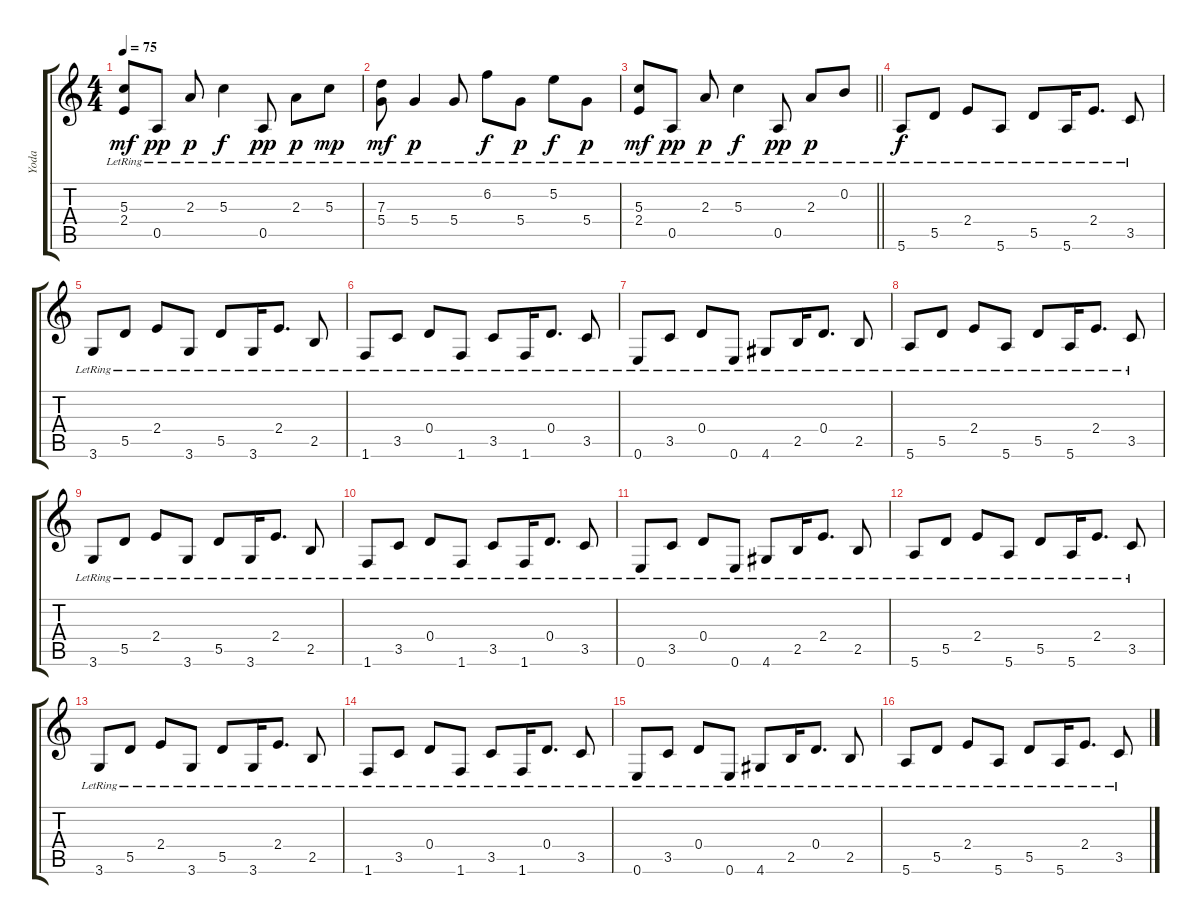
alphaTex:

\track ("Yoda" "Yoda") {instrument electricguitarjazz}
\staff {score tabs}
\tuning (E4 B3 G3 D3 A2 E2) {hide}
\ts (4 4)
\tempo 75
\clef g2
\ks c
(5.3{lr} 2.4{lr}).8{dy mf} 0.5{lr}.8{dy pp} 2.3{lr}.8{dy p} 5.3{lr}.4{dy f} 0.5{lr}.8{dy pp} 2.3{lr}.8{dy p} 5.3{lr}.8{dy mp} |
(7.3{lr} 5.4{lr}).8{dy mf} 5.4{lr}.4{dy p} 5.4{lr}.8 6.2{lr}.8{dy f} 5.4{lr}.8{dy p} 5.2{lr}.8{dy f} 5.4{lr}.8{dy p} |
\barLineRight lightlight
(5.3{lr} 2.4{lr}).8{dy mf} 0.5{lr}.8{dy pp} 2.3{lr}.8{dy p} 5.3{lr}.4{dy f} 0.5{lr}.8{dy pp} 2.3{lr}.8{dy p} 0.2{lr}.8 |
\section ("" "")
5.6{lr}.8{dy f volume 10} 5.5{lr}.8 2.4{lr}.8 5.6{lr}.8 5.5{lr}.8 5.6{lr}.16 2.4{lr}.8{d} 3.5{lr}.8 |
3.6{lr}.8 5.5{lr}.8 2.4{lr}.8 3.6{lr}.8 5.5{lr}.8 3.6{lr}.16 2.4{lr}.8{d} 2.5{lr}.8 |
1.6{lr}.8 3.5{lr}.8 0.4{lr}.8 1.6{lr}.8 3.5{lr}.8 1.6{lr}.16 0.4{lr}.8{d} 3.5{lr}.8 |
0.6{lr}.8 3.5{lr}.8 0.4{lr}.8 0.6{lr}.8 4.6{lr}.8 2.5{lr}.16 0.4{lr}.8{d} 2.5{lr}.8 |
5.6{lr}.8 5.5{lr}.8 2.4{lr}.8 5.6{lr}.8 5.5{lr}.8 5.6{lr}.16 2.4{lr}.8{d} 3.5{lr}.8 |
3.6{lr}.8 5.5{lr}.8 2.4{lr}.8 3.6{lr}.8 5.5{lr}.8 3.6{lr}.16 2.4{lr}.8{d} 2.5{lr}.8 |
1.6{lr}.8 3.5{lr}.8 0.4{lr}.8 1.6{lr}.8 3.5{lr}.8 1.6{lr}.16 0.4{lr}.8{d} 3.5{lr}.8 |
0.6{lr}.8 3.5{lr}.8 0.4{lr}.8 0.6{lr}.8 4.6{lr}.8 2.5{lr}.16 2.4{lr}.8{d} 2.5{lr}.8 |
5.6{lr}.8 5.5{lr}.8 2.4{lr}.8 5.6{lr}.8 5.5{lr}.8 5.6{lr}.16 2.4{lr}.8{d} 3.5{lr}.8 |
3.6{lr}.8 5.5{lr}.8 2.4{lr}.8 3.6{lr}.8 5.5{lr}.8 3.6{lr}.16 2.4{lr}.8{d} 2.5{lr}.8 |
1.6{lr}.8 3.5{lr}.8 0.4{lr}.8 1.6{lr}.8 3.5{lr}.8 1.6{lr}.16 0.4{lr}.8{d} 3.5{lr}.8 |
0.6{lr}.8 3.5{lr}.8 0.4{lr}.8 0.6{lr}.8 4.6{lr}.8 2.5{lr}.16 0.4{lr}.8{d} 2.5{lr}.8 |
5.6{lr}.8 5.5{lr}.8 2.4{lr}.8 5.6{lr}.8 5.5{lr}.8 5.6{lr}.16 2.4{lr}.8{d} 3.5{lr}.8
